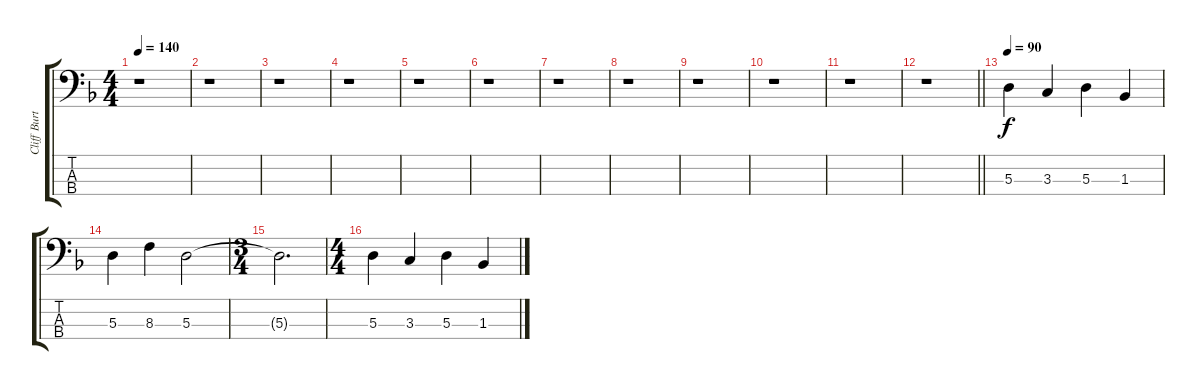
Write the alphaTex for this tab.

\track ("Cliff Burton - Bass" "Cliff Burt") {instrument electricbassfinger}
\staff {score tabs}
\tuning (G2 D2 A1 E1) {hide}
\ts (4 4)
\tempo 140
\clef f4
\ks f
r.1{dy f} |
r.1 |
r.1 |
r.1 |
r.1 |
r.1 |
r.1 |
r.1 |
r.1 |
r.1 |
r.1 |
\barLineRight lightlight
r.1 |
\tempo 90
5.3.4 3.3.4 5.3.4 1.3.4 |
5.3.4 8.3.4 5.3.2 |
\ts (3 4)
5.3{t}.2{d} |
\ts (4 4)
5.3.4 3.3.4 5.3.4 1.3.4
